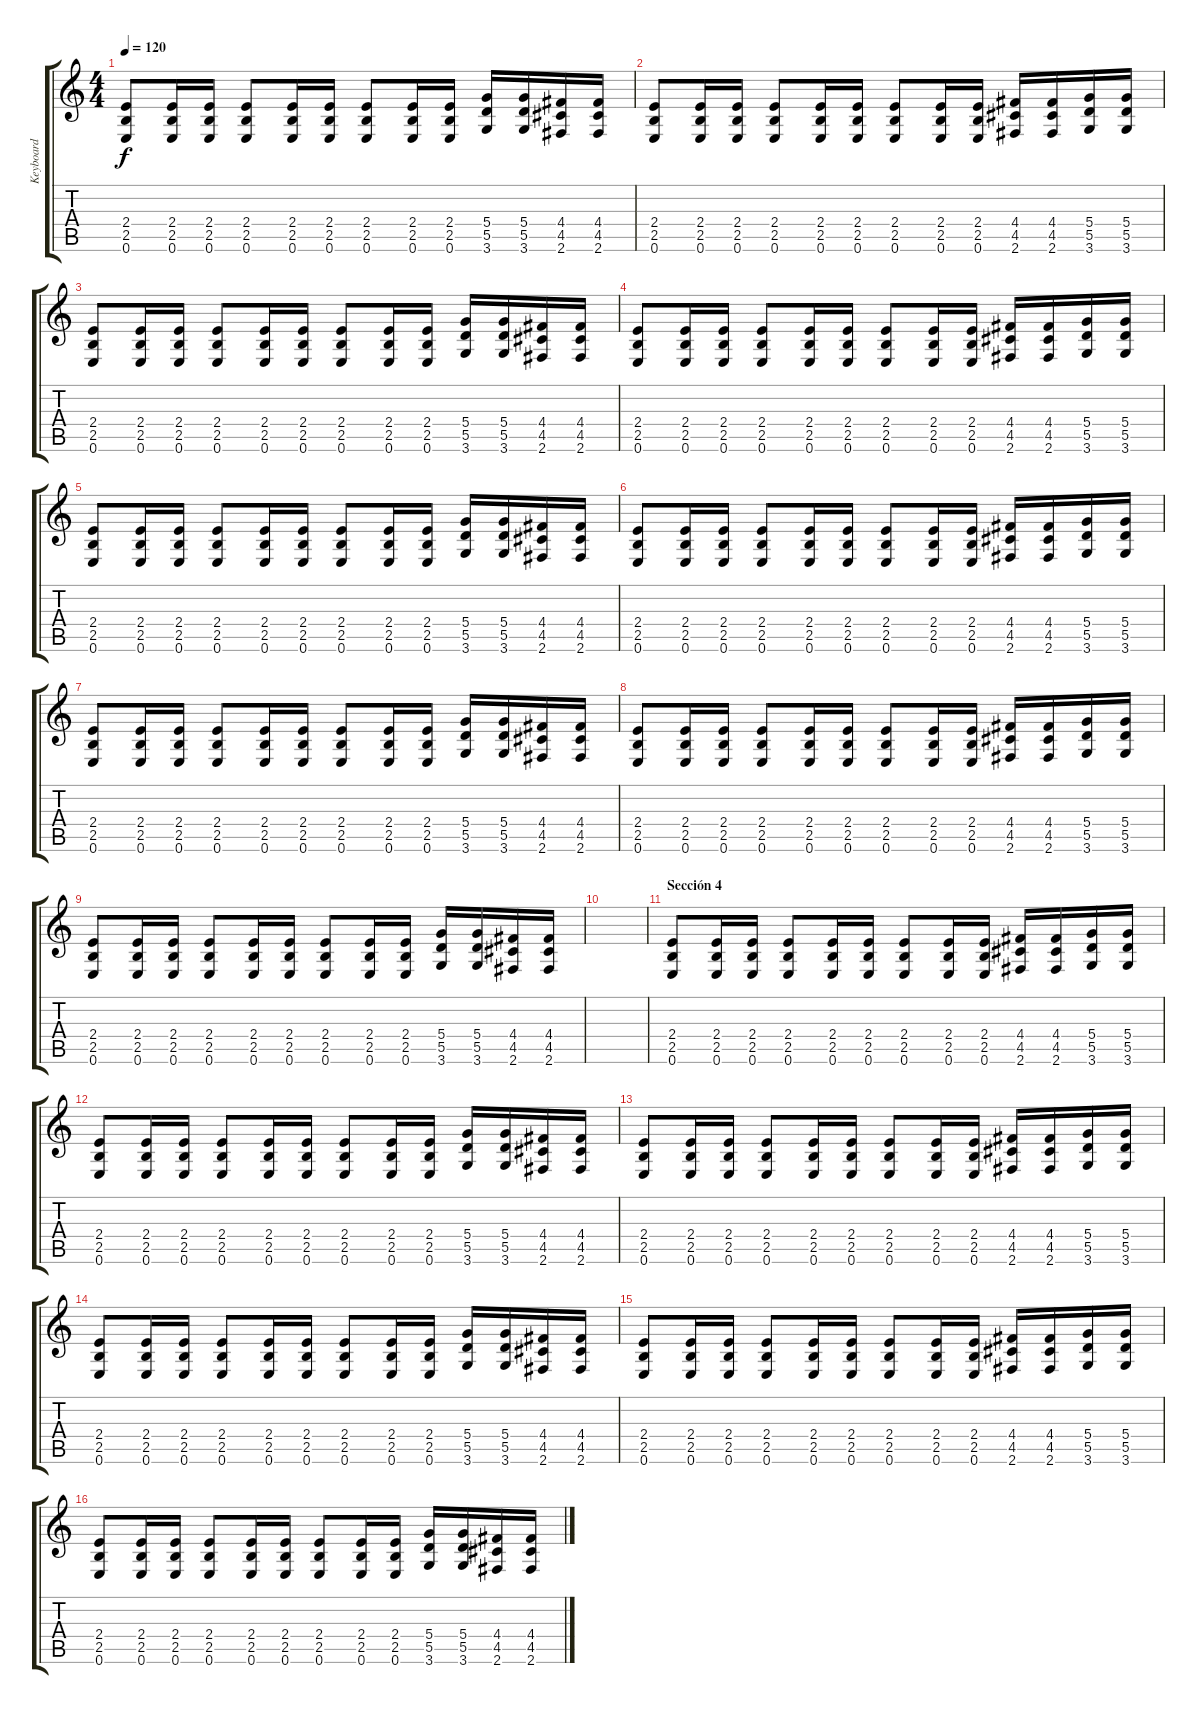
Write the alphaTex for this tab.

\track ("Keyboard" "Keyboard") {instrument distortionguitar}
\staff {score tabs}
\tuning (E4 B3 G3 D3 A2 E2) {hide}
\ts (4 4)
\tempo 120
\clef g2
\ks c
(2.4 2.5 0.6).8{dy f} (2.4 2.5 0.6).16 (2.4 2.5 0.6).16 (2.4 2.5 0.6).8 (2.4 2.5 0.6).16 (2.4 2.5 0.6).16 (2.4 2.5 0.6).8 (2.4 2.5 0.6).16 (2.4 2.5 0.6).16 (5.4 5.5 3.6).16 (5.4 5.5 3.6).16 (4.4 4.5 2.6).16 (4.4 4.5 2.6).16 |
(2.4 2.5 0.6).8 (2.4 2.5 0.6).16 (2.4 2.5 0.6).16 (2.4 2.5 0.6).8 (2.4 2.5 0.6).16 (2.4 2.5 0.6).16 (2.4 2.5 0.6).8 (2.4 2.5 0.6).16 (2.4 2.5 0.6).16 (4.4 4.5 2.6).16 (4.4 4.5 2.6).16 (5.4 5.5 3.6).16 (5.4 5.5 3.6).16 |
(2.4 2.5 0.6).8 (2.4 2.5 0.6).16 (2.4 2.5 0.6).16 (2.4 2.5 0.6).8 (2.4 2.5 0.6).16 (2.4 2.5 0.6).16 (2.4 2.5 0.6).8 (2.4 2.5 0.6).16 (2.4 2.5 0.6).16 (5.4 5.5 3.6).16 (5.4 5.5 3.6).16 (4.4 4.5 2.6).16 (4.4 4.5 2.6).16 |
(2.4 2.5 0.6).8 (2.4 2.5 0.6).16 (2.4 2.5 0.6).16 (2.4 2.5 0.6).8 (2.4 2.5 0.6).16 (2.4 2.5 0.6).16 (2.4 2.5 0.6).8 (2.4 2.5 0.6).16 (2.4 2.5 0.6).16 (4.4 4.5 2.6).16 (4.4 4.5 2.6).16 (5.4 5.5 3.6).16 (5.4 5.5 3.6).16 |
(2.4 2.5 0.6).8 (2.4 2.5 0.6).16 (2.4 2.5 0.6).16 (2.4 2.5 0.6).8 (2.4 2.5 0.6).16 (2.4 2.5 0.6).16 (2.4 2.5 0.6).8 (2.4 2.5 0.6).16 (2.4 2.5 0.6).16 (5.4 5.5 3.6).16 (5.4 5.5 3.6).16 (4.4 4.5 2.6).16 (4.4 4.5 2.6).16 |
(2.4 2.5 0.6).8 (2.4 2.5 0.6).16 (2.4 2.5 0.6).16 (2.4 2.5 0.6).8 (2.4 2.5 0.6).16 (2.4 2.5 0.6).16 (2.4 2.5 0.6).8 (2.4 2.5 0.6).16 (2.4 2.5 0.6).16 (4.4 4.5 2.6).16 (4.4 4.5 2.6).16 (5.4 5.5 3.6).16 (5.4 5.5 3.6).16 |
(2.4 2.5 0.6).8 (2.4 2.5 0.6).16 (2.4 2.5 0.6).16 (2.4 2.5 0.6).8 (2.4 2.5 0.6).16 (2.4 2.5 0.6).16 (2.4 2.5 0.6).8 (2.4 2.5 0.6).16 (2.4 2.5 0.6).16 (5.4 5.5 3.6).16 (5.4 5.5 3.6).16 (4.4 4.5 2.6).16 (4.4 4.5 2.6).16 |
(2.4 2.5 0.6).8 (2.4 2.5 0.6).16 (2.4 2.5 0.6).16 (2.4 2.5 0.6).8 (2.4 2.5 0.6).16 (2.4 2.5 0.6).16 (2.4 2.5 0.6).8 (2.4 2.5 0.6).16 (2.4 2.5 0.6).16 (4.4 4.5 2.6).16 (4.4 4.5 2.6).16 (5.4 5.5 3.6).16 (5.4 5.5 3.6).16 |
(2.4 2.5 0.6).8 (2.4 2.5 0.6).16 (2.4 2.5 0.6).16 (2.4 2.5 0.6).8 (2.4 2.5 0.6).16 (2.4 2.5 0.6).16 (2.4 2.5 0.6).8 (2.4 2.5 0.6).16 (2.4 2.5 0.6).16 (5.4 5.5 3.6).16 (5.4 5.5 3.6).16 (4.4 4.5 2.6).16 (4.4 4.5 2.6).16 |
|
\section ("" "Sección 4")
(2.4 2.5 0.6).8 (2.4 2.5 0.6).16 (2.4 2.5 0.6).16 (2.4 2.5 0.6).8 (2.4 2.5 0.6).16 (2.4 2.5 0.6).16 (2.4 2.5 0.6).8 (2.4 2.5 0.6).16 (2.4 2.5 0.6).16 (4.4 4.5 2.6).16 (4.4 4.5 2.6).16 (5.4 5.5 3.6).16 (5.4 5.5 3.6).16 |
(2.4 2.5 0.6).8 (2.4 2.5 0.6).16 (2.4 2.5 0.6).16 (2.4 2.5 0.6).8 (2.4 2.5 0.6).16 (2.4 2.5 0.6).16 (2.4 2.5 0.6).8 (2.4 2.5 0.6).16 (2.4 2.5 0.6).16 (5.4 5.5 3.6).16 (5.4 5.5 3.6).16 (4.4 4.5 2.6).16 (4.4 4.5 2.6).16 |
(2.4 2.5 0.6).8 (2.4 2.5 0.6).16 (2.4 2.5 0.6).16 (2.4 2.5 0.6).8 (2.4 2.5 0.6).16 (2.4 2.5 0.6).16 (2.4 2.5 0.6).8 (2.4 2.5 0.6).16 (2.4 2.5 0.6).16 (4.4 4.5 2.6).16 (4.4 4.5 2.6).16 (5.4 5.5 3.6).16 (5.4 5.5 3.6).16 |
(2.4 2.5 0.6).8 (2.4 2.5 0.6).16 (2.4 2.5 0.6).16 (2.4 2.5 0.6).8 (2.4 2.5 0.6).16 (2.4 2.5 0.6).16 (2.4 2.5 0.6).8 (2.4 2.5 0.6).16 (2.4 2.5 0.6).16 (5.4 5.5 3.6).16 (5.4 5.5 3.6).16 (4.4 4.5 2.6).16 (4.4 4.5 2.6).16 |
(2.4 2.5 0.6).8 (2.4 2.5 0.6).16 (2.4 2.5 0.6).16 (2.4 2.5 0.6).8 (2.4 2.5 0.6).16 (2.4 2.5 0.6).16 (2.4 2.5 0.6).8 (2.4 2.5 0.6).16 (2.4 2.5 0.6).16 (4.4 4.5 2.6).16 (4.4 4.5 2.6).16 (5.4 5.5 3.6).16 (5.4 5.5 3.6).16 |
(2.4 2.5 0.6).8 (2.4 2.5 0.6).16 (2.4 2.5 0.6).16 (2.4 2.5 0.6).8 (2.4 2.5 0.6).16 (2.4 2.5 0.6).16 (2.4 2.5 0.6).8 (2.4 2.5 0.6).16 (2.4 2.5 0.6).16 (5.4 5.5 3.6).16 (5.4 5.5 3.6).16 (4.4 4.5 2.6).16 (4.4 4.5 2.6).16
